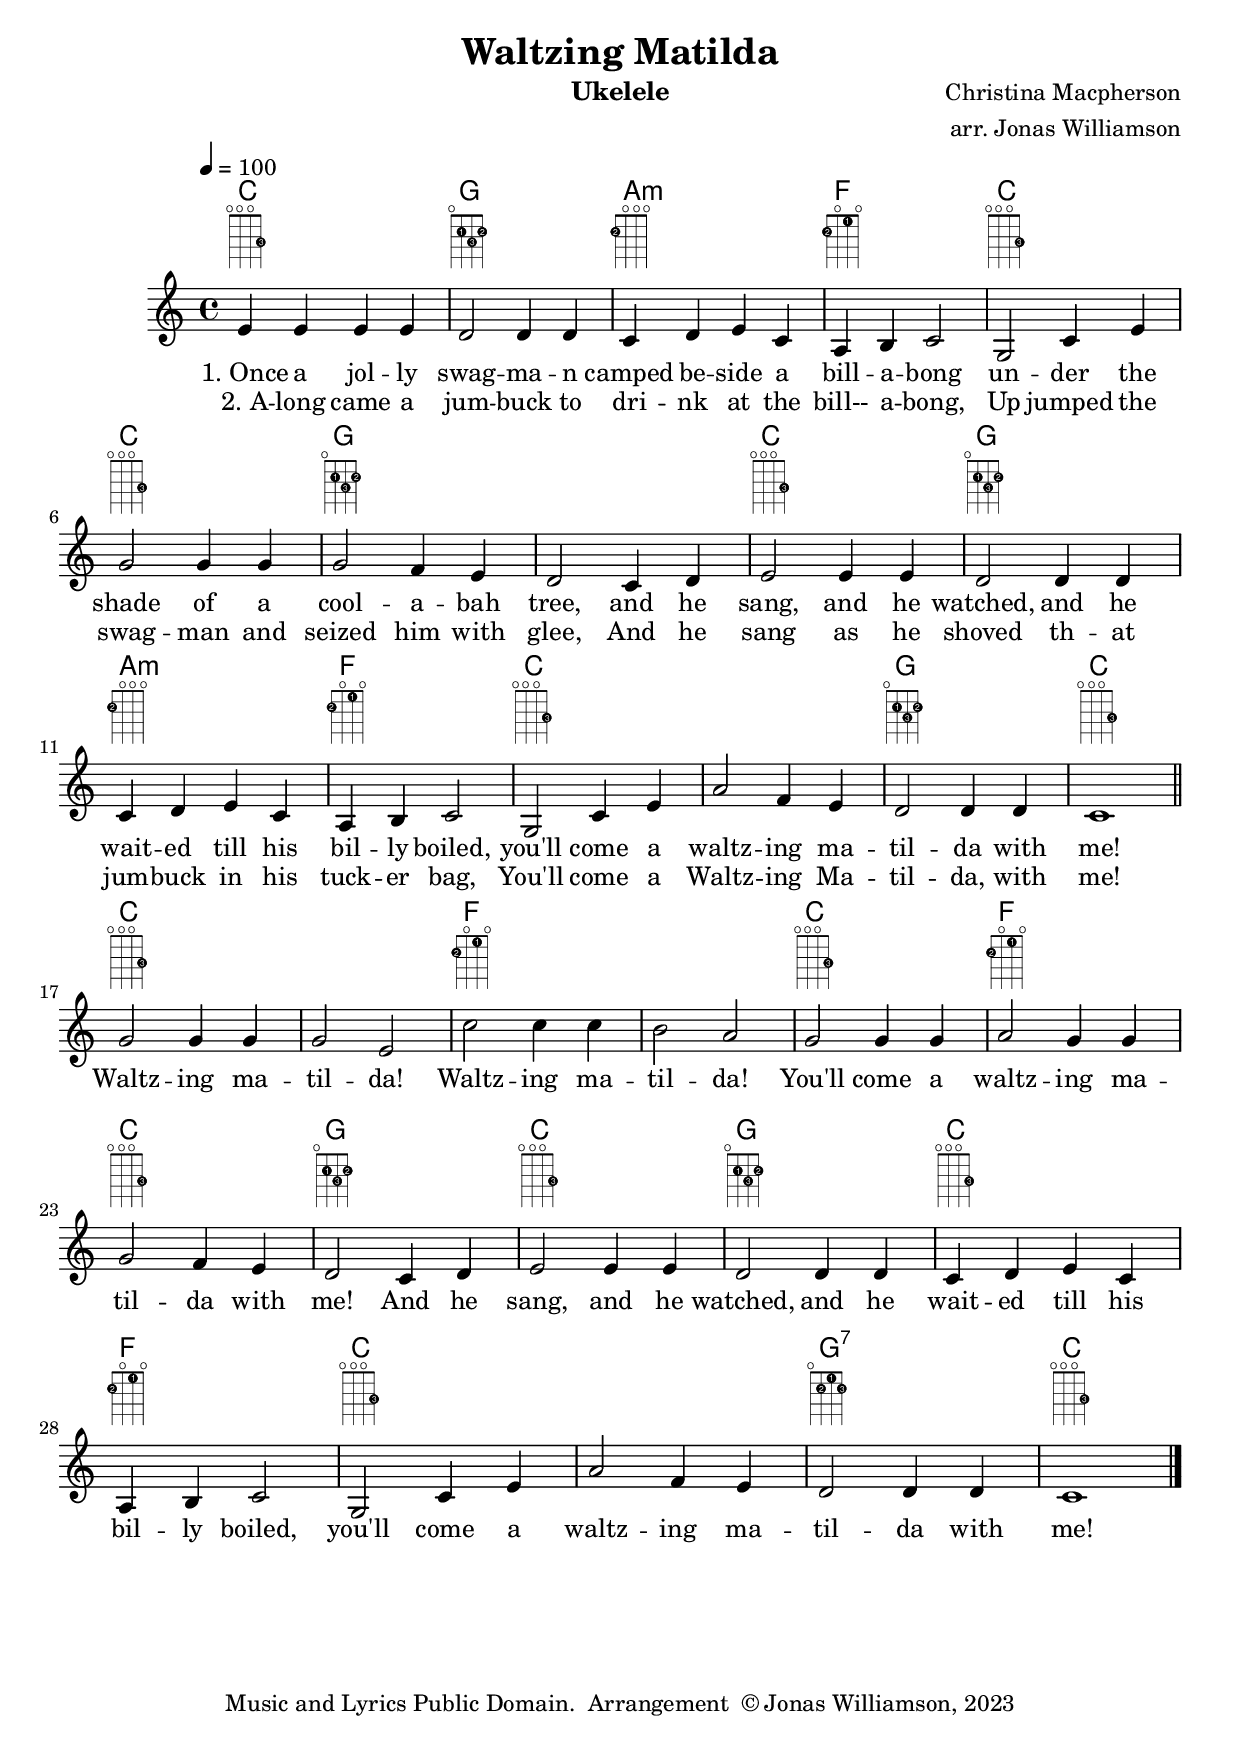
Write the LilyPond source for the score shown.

\version "2.7.39"
\include "predefined-ukulele-fretboards.ly"
\header {
       title = "Waltzing Matilda"
       composer = "Christina Macpherson"
       arranger = "arr. Jonas Williamson"
       instrument = "Ukelele"
       arranger = "arr. Jonas Williamson"
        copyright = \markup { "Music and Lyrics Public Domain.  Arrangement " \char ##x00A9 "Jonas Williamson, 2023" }
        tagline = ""
}


     global = {
        \time 4/4
	\tempo 4=100
	
}
     

	
    myChords = \chordmode { \set chordChanges = ##t
    c1
    g1
    a1:min
    f1
    c1
    c1
    g1
    g1
    c1
    g1
    a1:min
    f1
    c1
    c1
    g1
    c1
    
    c1
    c1
    f1
    f1
    c1
    f1
    c1
    g1
    c1
    g1
    c1
    f1
    c1
    c1
    g:7
    c1

    
      
    }
    fretBoards = {  \set Staff.stringTunings = #ukulele-tuning
        \override FretBoard.fret-diagram-details.finger-code = #'in-dot
        \myChords}

     vocals =  \relative c' {
        \key c\major 
    e4 e4 e4 e4 
    d2 d4 d4
    c4 d4 e4 c4
    a4 b4 c2
    g2 c4 e4
    g2 g4 g4 
    g2 f4 e4
    d2 c4 d4
    e2 e4 e4 
    d2 d4 d4
    c4 d4 e4 c4 
    a4 b4 c2
    g2 c4 e4
    a2 f4 e4
    d2 d4 d4 
    c1 \bar "||" \break

    g'2 g4 g4
    g2 e2
    c'2 c4 c4 
    b2 a2
    g2 g4 g4 
    a2 g4 g4 
    g2 f4 e4
    d2 c4 d4
    e2 e4 e4 
    d2 d4 d4
    c4 d4 e4 c4 
    a4 b4 c2
    g2 c4 e4
    a2 f4 e4
    d2 d4 d4 
    c1 



      
       

        \bar "|."
     }
  
	\addlyrics { "1. Once"  a jol -- ly swag -- ma -- n  camped be -- side  a bill -- a -- bong un -- der the shade of a cool -- a -- bah tree, and he sang, and he watched, and he wait -- ed till his bil -- ly boiled, you'll come a waltz -- ing ma -- til -- da with me!  Waltz -- ing ma -- til -- da! Waltz -- ing ma -- til -- da! You'll come a waltz -- ing ma -- til -- da with me!  And he sang, and he watched, and he wait -- ed till his bil -- ly boiled, you'll come a waltz -- ing ma -- til -- da with me!  }
    \addlyrics { "2. A" -- long came a jum -- buck to dri -- nk at the bill-- a -- bong, Up jumped the swag -- man and seized him with glee, And he sang as he shoved th -- at jum -- buck in his tuck -- er bag, You'll come a Waltz -- ing Ma -- til -- da, with me!}
 

     \score {
         
        \new StaffGroup <<
           \new ChordNames \myChords
           \new FretBoards \fretBoards
           \new Staff << \global \vocals >>


     >>
     \layout {\context {
      \Score
      \override SpacingSpanner.base-shortest-duration = #(ly:make-moment 1/16)
      \override VerticalAxisGroup
              .default-staff-staff-spacing
              .basic-distance = #200
}
    \context {
    \Staff
    \override VerticalAxisGroup
              .default-staff-staff-spacing
              .basic-distance = 200
  }
  }


        \midi { \tempo 2=90}
     }  
